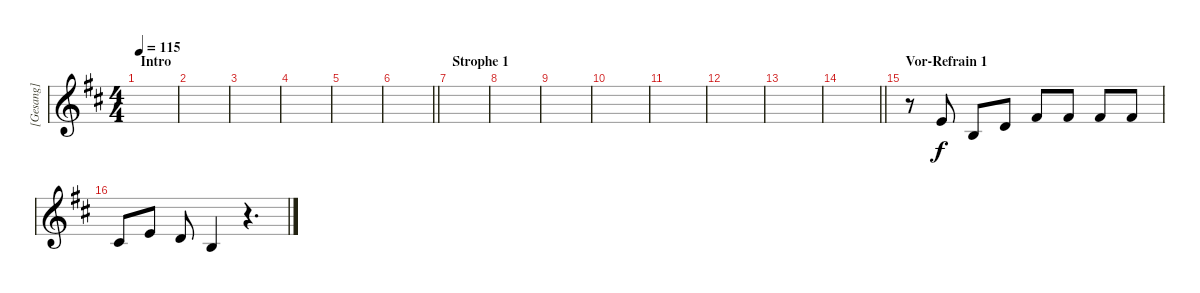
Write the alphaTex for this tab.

\track ("[Gesang]" "[Gesang]") {instrument baritonesax}
\staff {score}
\tuning (E4 B3 G3 D3 A2 E2) {hide}
\ts (4 4)
\section ("" "Intro")
\tempo 115
\clef g2
\ks bminor
|
|
|
|
|
\barLineRight lightlight
|
\section ("" "Strophe 1")
|
|
|
|
|
|
|
\barLineRight lightlight
|
\section ("" "Vor-Refrain 1")
r.8 9.3.8 4.3.8 7.3.8 7.2.8 7.2.8 7.2.8 7.2.8 |
6.3.8 9.3.8 7.3.8 4.3.4 r.4{d}
